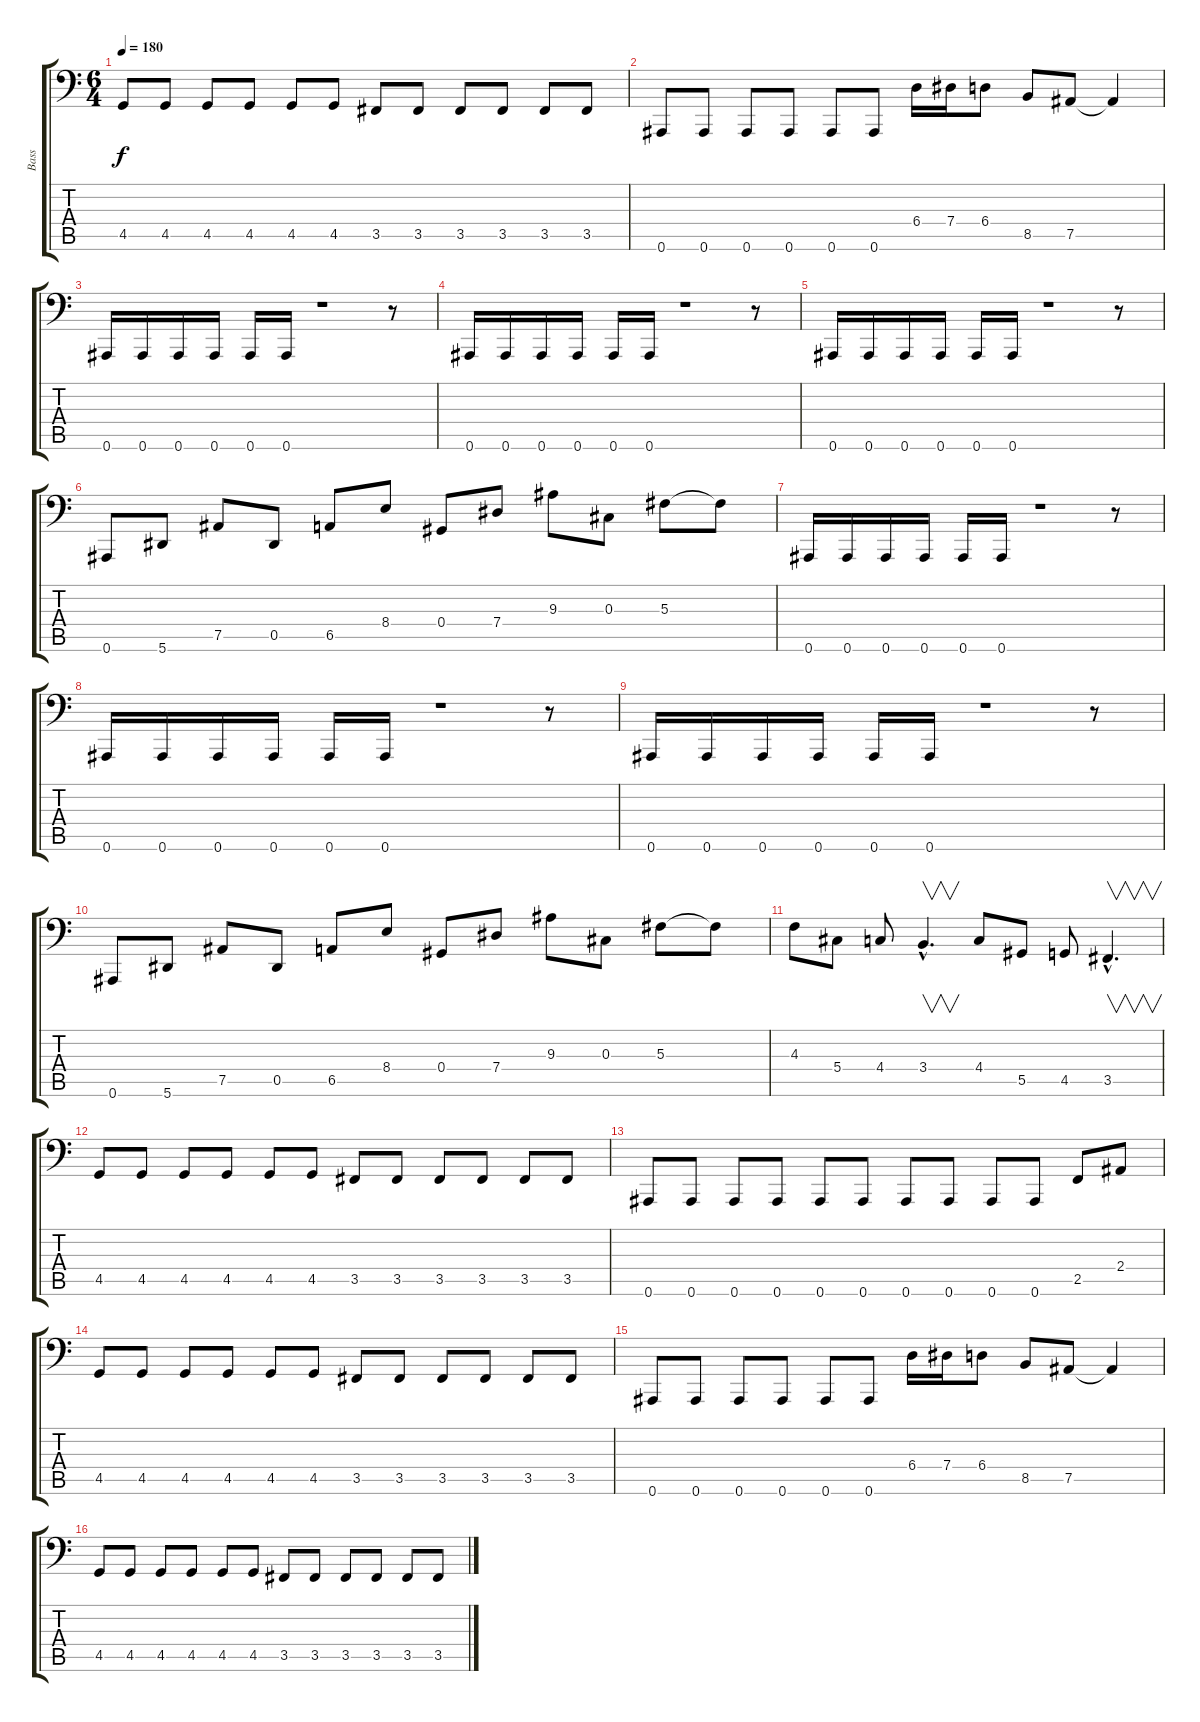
\track ("Bass" "Bass") {instrument electricbassfinger}
\staff {score tabs}
\tuning (Bb2 F2 Db2 Ab1 Eb1 Bb0) {hide}
\ts (6 4)
\tempo 180
\clef f4
\ks c
4.5.8{dy f} 4.5.8 4.5.8 4.5.8 4.5.8 4.5.8 3.5.8 3.5.8 3.5.8 3.5.8 3.5.8 3.5.8 |
0.6.8 0.6.8 0.6.8 0.6.8 0.6.8 0.6.8 6.4.16 7.4.16 6.4.8 8.5.8 7.5.8 7.5{t}.4 |
0.6.16 0.6.16 0.6.16 0.6.16 0.6.16 0.6.16 r.1 r.8 |
0.6.16 0.6.16 0.6.16 0.6.16 0.6.16 0.6.16 r.1 r.8 |
0.6.16 0.6.16 0.6.16 0.6.16 0.6.16 0.6.16 r.1 r.8 |
0.6.8 5.6.8 7.5.8 0.5.8 6.5.8 8.4.8 0.4.8 7.4.8 9.3.8 0.3.8 5.3.8 5.3{t}.8 |
0.6.16 0.6.16 0.6.16 0.6.16 0.6.16 0.6.16 r.1 r.8 |
0.6.16 0.6.16 0.6.16 0.6.16 0.6.16 0.6.16 r.1 r.8 |
0.6.16 0.6.16 0.6.16 0.6.16 0.6.16 0.6.16 r.1 r.8 |
0.6.8 5.6.8 7.5.8 0.5.8 6.5.8 8.4.8 0.4.8 7.4.8 9.3.8 0.3.8 5.3.8 5.3{t}.8 |
4.3.8 5.4.8 4.4.8 3.4{hac}.4{v d} 4.4.8 5.5.8 4.5.8 3.5{hac}.4{v d} |
4.5.8 4.5.8 4.5.8 4.5.8 4.5.8 4.5.8 3.5.8 3.5.8 3.5.8 3.5.8 3.5.8 3.5.8 |
0.6.8 0.6.8 0.6.8 0.6.8 0.6.8 0.6.8 0.6.8 0.6.8 0.6.8 0.6.8 2.5.8 2.4.8 |
4.5.8 4.5.8 4.5.8 4.5.8 4.5.8 4.5.8 3.5.8 3.5.8 3.5.8 3.5.8 3.5.8 3.5.8 |
0.6.8 0.6.8 0.6.8 0.6.8 0.6.8 0.6.8 6.4.16 7.4.16 6.4.8 8.5.8 7.5.8 7.5{t}.4 |
4.5.8 4.5.8 4.5.8 4.5.8 4.5.8 4.5.8 3.5.8 3.5.8 3.5.8 3.5.8 3.5.8 3.5.8
